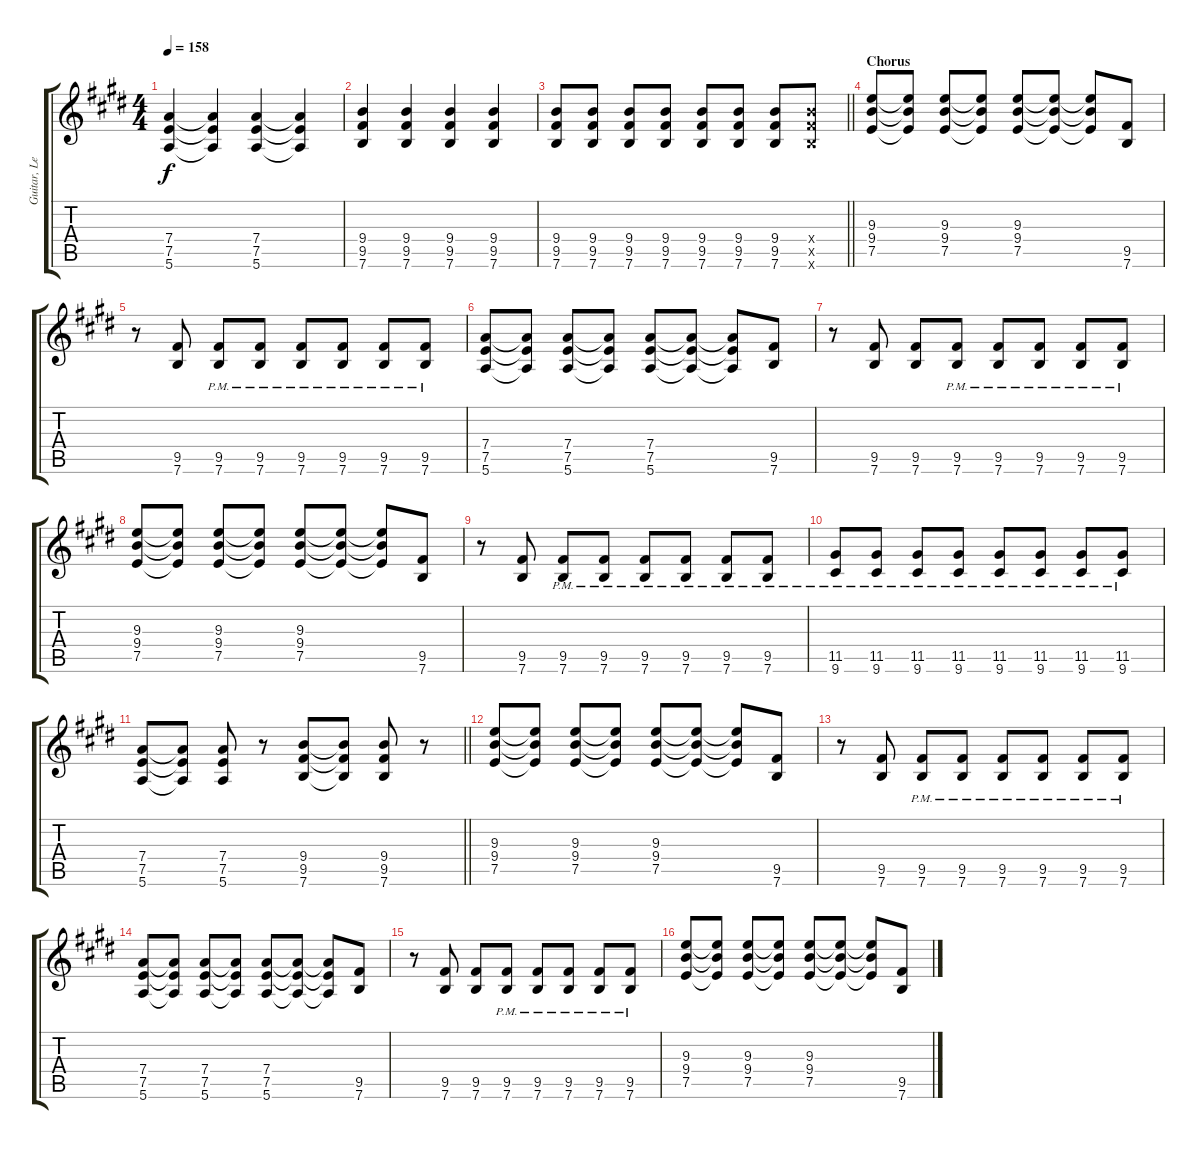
\track ("Guitar, Lead" "Guitar, Le") {instrument distortionguitar}
\staff {score tabs}
\tuning (E4 B3 G3 D3 A2 E2) {hide}
\ts (4 4)
\tempo 158
\clef g2
\ks c#minor
(7.4 7.5 5.6).4{dy f} (7.4{t} 7.5{t} 5.6{t}).4 (7.4 7.5 5.6).4 (7.4{t} 7.5{t} 5.6{t}).4 |
\ks e
(9.4 9.5 7.6).4 (9.4 9.5 7.6).4 (9.4 9.5 7.6).4 (9.4 9.5 7.6).4 |
\barLineRight lightlight
\ks c#minor
(9.4 9.5 7.6).8 (9.4 9.5 7.6).8 (9.4 9.5 7.6).8 (9.4 9.5 7.6).8 (9.4 9.5 7.6).8 (9.4 9.5 7.6).8 (9.4 9.5 7.6).8 (9.4{x} 9.5{x} 7.6{x}).8 |
\section ("" "Chorus")
\ks e
(9.3 9.4 7.5).8 (9.3{t} 9.4{t} 7.5{t}).8 (9.3 9.4 7.5).8 (9.3{t} 9.4{t} 7.5{t}).8 (9.3 9.4 7.5).8 (9.3{t} 9.4{t} 7.5{t}).8 (9.3{t} 9.4{t} 7.5{t}).8 (9.5 7.6).8 |
\ks c#minor
r.8 (9.5 7.6).8 (9.5{pm} 7.6).8 (9.5{pm} 7.6).8 (9.5{pm} 7.6).8 (9.5{pm} 7.6).8 (9.5{pm} 7.6).8 (9.5{pm} 7.6).8 |
(7.4 7.5 5.6).8 (7.4{t} 7.5{t} 5.6{t}).8 (7.4 7.5 5.6).8 (7.4{t} 7.5{t} 5.6{t}).8 (7.4 7.5 5.6).8 (7.4{t} 7.5{t} 5.6{t}).8 (7.4{t} 7.5{t} 5.6{t}).8 (9.5 7.6).8 |
r.8 (9.5 7.6).8 (9.5 7.6).8 (9.5{pm} 7.6).8 (9.5{pm} 7.6).8 (9.5{pm} 7.6).8 (9.5{pm} 7.6).8 (9.5{pm} 7.6).8 |
\ks e
(9.3 9.4 7.5).8 (9.3{t} 9.4{t} 7.5{t}).8 (9.3 9.4 7.5).8 (9.3{t} 9.4{t} 7.5{t}).8 (9.3 9.4 7.5).8 (9.3{t} 9.4{t} 7.5{t}).8 (9.3{t} 9.4{t} 7.5{t}).8 (9.5 7.6).8 |
\ks c#minor
r.8 (9.5 7.6).8 (9.5{pm} 7.6).8 (9.5{pm} 7.6).8 (9.5{pm} 7.6).8 (9.5{pm} 7.6).8 (9.5{pm} 7.6).8 (9.5{pm} 7.6).8 |
(11.5{pm} 9.6).8 (11.5{pm} 9.6).8 (11.5{pm} 9.6).8 (11.5{pm} 9.6).8 (11.5{pm} 9.6).8 (11.5{pm} 9.6).8 (11.5{pm} 9.6).8 (11.5{pm} 9.6).8 |
\barLineRight lightlight
(7.4 7.5 5.6).8 (7.4{t} 7.5{t} 5.6{t}).8 (7.4 7.5 5.6).8 r.8 (9.4 9.5 7.6).8 (9.4{t} 9.5{t} 7.6{t}).8 (9.4 9.5 7.6).8 r.8 |
\ks e
(9.3 9.4 7.5).8 (9.3{t} 9.4{t} 7.5{t}).8 (9.3 9.4 7.5).8 (9.3{t} 9.4{t} 7.5{t}).8 (9.3 9.4 7.5).8 (9.3{t} 9.4{t} 7.5{t}).8 (9.3{t} 9.4{t} 7.5{t}).8 (9.5 7.6).8 |
\ks c#minor
r.8 (9.5 7.6).8 (9.5{pm} 7.6).8 (9.5{pm} 7.6).8 (9.5{pm} 7.6).8 (9.5{pm} 7.6).8 (9.5{pm} 7.6).8 (9.5{pm} 7.6).8 |
(7.4 7.5 5.6).8 (7.4{t} 7.5{t} 5.6{t}).8 (7.4 7.5 5.6).8 (7.4{t} 7.5{t} 5.6{t}).8 (7.4 7.5 5.6).8 (7.4{t} 7.5{t} 5.6{t}).8 (7.4{t} 7.5{t} 5.6{t}).8 (9.5 7.6).8 |
r.8 (9.5 7.6).8 (9.5 7.6).8 (9.5{pm} 7.6).8 (9.5{pm} 7.6).8 (9.5{pm} 7.6).8 (9.5{pm} 7.6).8 (9.5{pm} 7.6).8 |
\ks e
(9.3 9.4 7.5).8 (9.3{t} 9.4{t} 7.5{t}).8 (9.3 9.4 7.5).8 (9.3{t} 9.4{t} 7.5{t}).8 (9.3 9.4 7.5).8 (9.3{t} 9.4{t} 7.5{t}).8 (9.3{t} 9.4{t} 7.5{t}).8 (9.5 7.6).8
